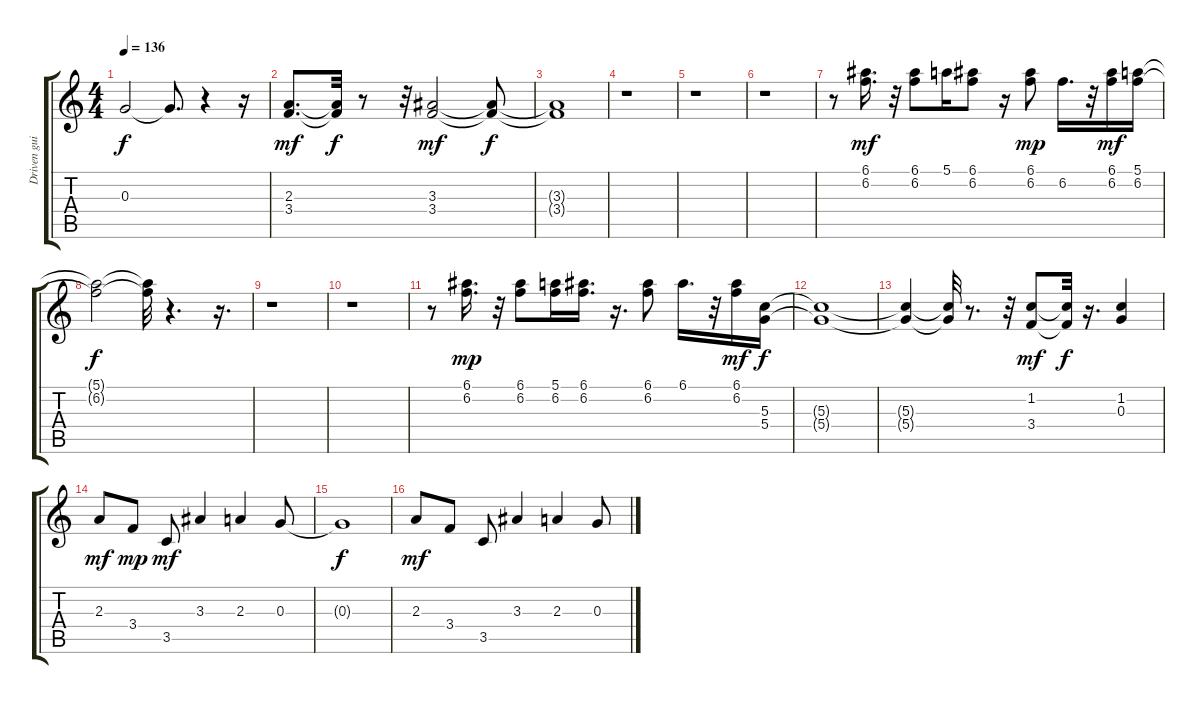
\track ("Driven guitar" "Driven gui") {instrument overdrivenguitar}
\staff {score tabs}
\tuning (E4 B3 G3 D3 A2 E2) {hide}
\ts (4 4)
\tempo 136
\clef g2
\ks c
0.3{t}.2{dy f} 0.3{t}.8{d} r.4 r.16 |
(2.3 3.4).8{d dy mf} (2.3{t} 3.4{t}).32{dy f} r.8 r.32 (3.3 3.4).2{dy mf} (3.3{t} 3.4{t}).8{dy f} |
(3.3{t} 3.4{t}).1 |
r.1 |
r.1 |
r.1 |
r.8 (6.1 6.2).16{d dy mf} r.32 (6.1 6.2).8 5.1.16 (6.1 6.2).8 r.16 (6.1 6.2).8{dy mp} 6.2.16{d} r.32 (6.1 6.2).16{dy mf} (5.1 6.2).16 |
(5.1{t} 6.2{t}).2{dy f} (5.1{t} 6.2{t}).32 r.4{d} r.16{d} |
r.1 |
r.1 |
r.8 (6.1 6.2).16{d dy mp} r.32 (6.1 6.2).8 (5.1 6.2).16 (6.1 6.2).16{d} r.16{d} (6.1 6.2).8 6.1.16{d} r.32 (6.1 6.2).16{dy mf} (5.3 5.4).16{dy f} |
(5.3{t} 5.4{t}).1 |
(5.3{t} 5.4{t}).4 (5.3{t} 5.4{t}).32 r.8{d} r.32 (1.2 3.4).8{dy mf} (1.2{t} 3.4{t}).32{dy f} r.16{d} (1.2 0.3).4 |
2.3.8{dy mf} 3.4.8{dy mp} 3.5.8{dy mf} 3.3.4 2.3.4 0.3.8 |
0.3{t}.1{dy f} |
2.3.8{dy mf} 3.4.8 3.5.8 3.3.4 2.3.4 0.3.8
